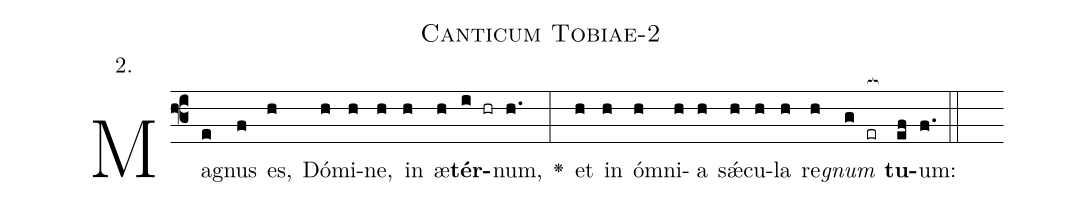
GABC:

name: Canticum Tobiae-2;
annotation: 2.;
%%
(f3)Ma(e)gnus(f) es,(h) Dó(h)mi(h)ne,(h) in(h) æ(h)<b>tér</b>(i hr)num,(h.) <v>\greheightstar</v>(:) et(h) in(h) óm(h)ni(h)a(h) sǽ(h)cu(h)la(h) re(h)<i>gnum</i>(g er[ocb:1{]) <b>tu</b>(ef[ocb:0}])um:(f.) (::)


%E(h) u(h) o(h) u(g) a(ef) e.(f.) (::)
